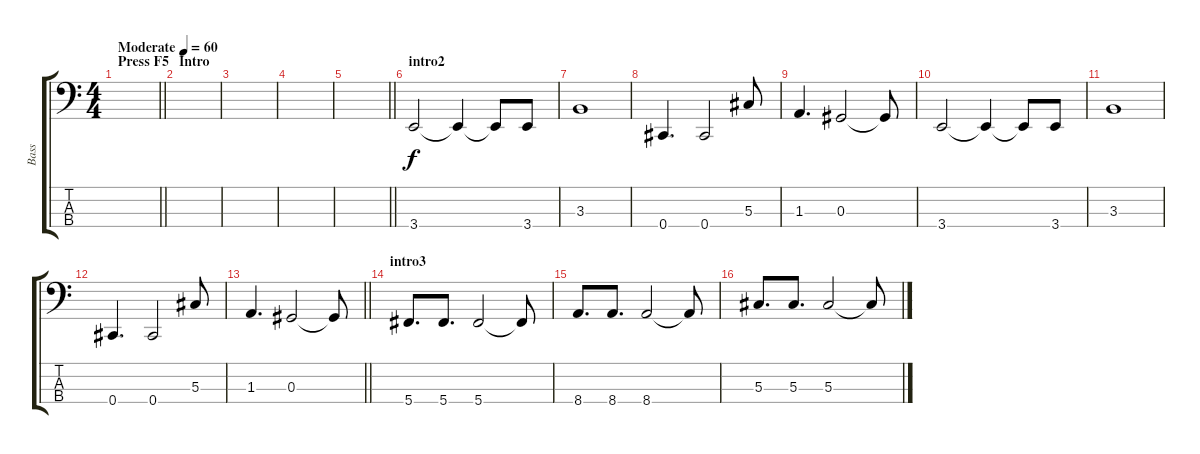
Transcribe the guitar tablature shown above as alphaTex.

\track ("Bass" "Bass") {instrument electricbasspick}
\staff {score tabs}
\tuning (Gb2 Db2 Ab1 Db1) {hide}
\ts (4 4)
\section ("" "Press F5")
\tempo (60 "Moderate")
\clef f4
\barLineRight lightlight
\ks c
|
\section ("" "Intro")
|
|
|
\barLineRight lightlight
|
\section ("" "intro2")
3.4.2 3.4{t}.4 3.4{t}.8 3.4.8 |
3.3.1 |
0.4.4{d} 0.4.2 5.3.8 |
1.3.4{d} 0.3.2 0.3{t}.8 |
3.4.2 3.4{t}.4 3.4{t}.8 3.4.8 |
3.3.1 |
0.4.4{d} 0.4.2 5.3.8 |
\barLineRight lightlight
1.3.4{d} 0.3.2 0.3{t}.8 |
\section ("" "intro3")
5.4.8{d} 5.4.8{d} 5.4.2 5.4{t}.8 |
8.4.8{d} 8.4.8{d} 8.4.2 8.4{t}.8 |
5.3.8{d} 5.3.8{d} 5.3.2 5.3{t}.8
